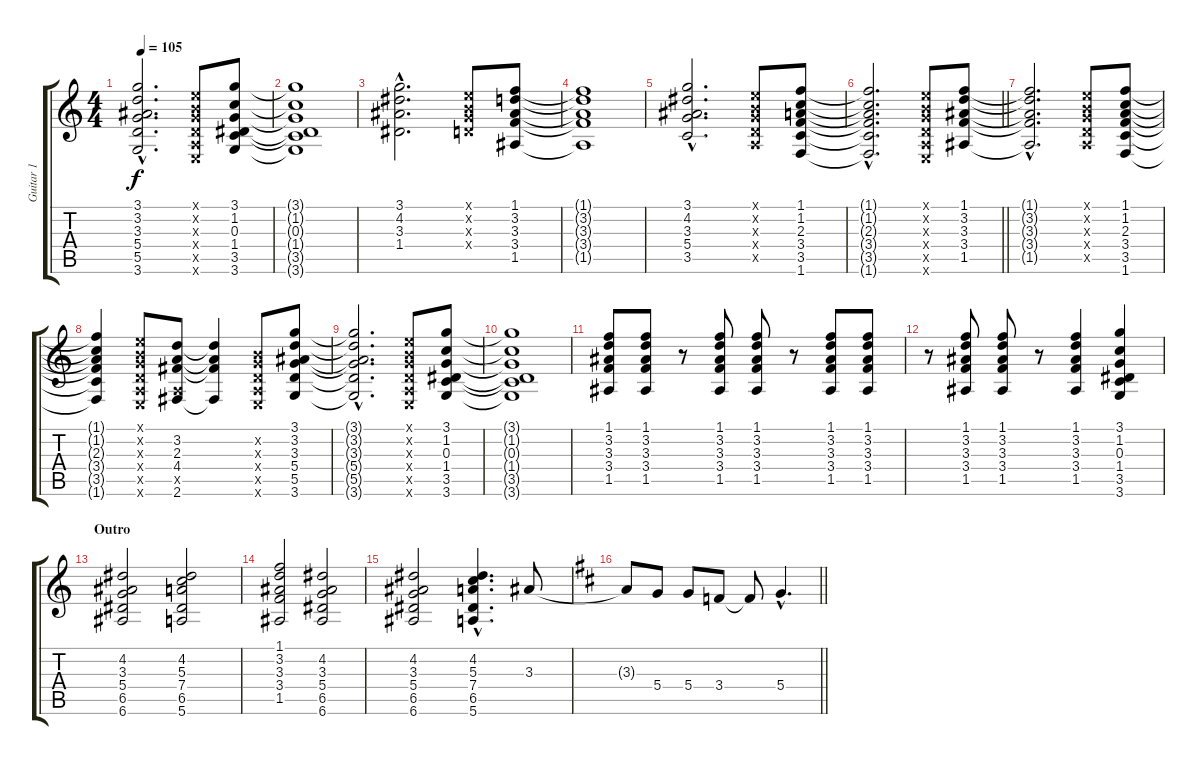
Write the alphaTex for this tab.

\track ("Guitar 1" "Guitar 1") {instrument overdrivenguitar}
\staff {score tabs}
\tuning (E4 B3 G3 D3 A2 E2) {hide}
\ts (4 4)
\tempo 105
\clef g2
\ks c
(3.1{hac t} 3.2{hac t} 3.3{hac t} 5.4{hac t} 5.5{hac t} 3.6{hac t}).2{d dy f} (0.1{x} 0.2{x} 0.3{x} 0.4{x} 0.5{x} 0.6{x}).8 (3.1 1.2 0.3 1.4 3.5 3.6).8 |
(3.1{t} 1.2{t} 0.3{t} 1.4{t} 3.5{t} 3.6{t}).1 |
(3.1{hac} 4.2{hac} 3.3{hac} 1.4{hac}).2{d} (0.1{x} 0.2{x} 0.3{x} 0.4{x}).8 (1.1 3.2 3.3 3.4 1.5).8 |
(1.1{t} 3.2{t} 3.3{t} 3.4{t} 1.5{t}).1 |
(3.1{hac} 4.2{hac} 3.3{hac} 5.4{hac} 3.5{hac}).2{d} (0.1{x} 0.2{x} 0.3{x} 0.4{x} 0.5{x}).8 (1.1 1.2 2.3 3.4 3.5 1.6).8 |
\barLineRight lightlight
(1.1{hac t} 1.2{hac t} 2.3{hac t} 3.4{hac t} 3.5{hac t} 1.6{hac t}).2{d} (0.1{x} 0.2{x} 0.3{x} 0.4{x} 0.5{x} 0.6{x}).8 (1.1 3.2 3.3 3.4 1.5).8 |
(1.1{hac t} 3.2{hac t} 3.3{hac t} 3.4{hac t} 1.5{hac t}).2{d} (0.1{x} 0.2{x} 0.3{x} 0.4{x} 0.5{x}).8 (1.1 1.2 2.3 3.4 3.5 1.6).8 |
(1.1{t} 1.2{t} 2.3{t} 3.4{t} 3.5{t} 1.6{t}).4 (0.1{x} 0.2{x} 0.3{x} 0.4{x} 0.5{x} 0.6{x}).8 (3.2 2.3 4.4 0.5{x} 2.6).8 (3.2{t} 2.3{t} 4.4{t} 2.6{t}).4 (0.2{x} 0.3{x} 0.4{x} 0.5{x} 0.6{x}).8 (3.1 3.2 3.3 5.4 5.5 3.6).8 |
(3.1{hac t} 3.2{hac t} 3.3{hac t} 5.4{hac t} 5.5{hac t} 3.6{hac t}).2{d} (0.1{x} 0.2{x} 0.3{x} 0.4{x} 0.5{x} 0.6{x}).8 (3.1 1.2 0.3 1.4 3.5 3.6).8 |
(3.1{t} 1.2{t} 0.3{t} 1.4{t} 3.5{t} 3.6{t}).1 |
(1.1 3.2 3.3 3.4 1.5).8 (1.1 3.2 3.3 3.4 1.5).8 r.8 (1.1 3.2 3.3 3.4 1.5).8 (1.1 3.2 3.3 3.4 1.5).8 r.8 (1.1 3.2 3.3 3.4 1.5).8 (1.1 3.2 3.3 3.4 1.5).8 |
r.8 (1.1 3.2 3.3 3.4 1.5).8 (1.1 3.2 3.3 3.4 1.5).8 r.8 (1.1 3.2 3.3 3.4 1.5).4 (3.1 1.2 0.3 1.4 3.5 3.6).4 |
\section ("" "Outro")
(4.2 3.3 5.4 6.5 6.6).2 (4.2 5.3 7.4 6.5 5.6).2 |
(1.1 3.2 3.3 3.4 1.5).2 (4.2 3.3 5.4 6.5 6.6).2 |
(4.2 3.3 5.4 6.5 6.6).2 (4.2{hac} 5.3{hac} 7.4{hac} 6.5{hac} 5.6{hac}).4{d} 3.3.8 |
\barLineRight lightlight
\ks d
3.3{t}.8 5.4.8 5.4.8 3.4.8 3.4{t}.8 5.4{hac}.4{d}
